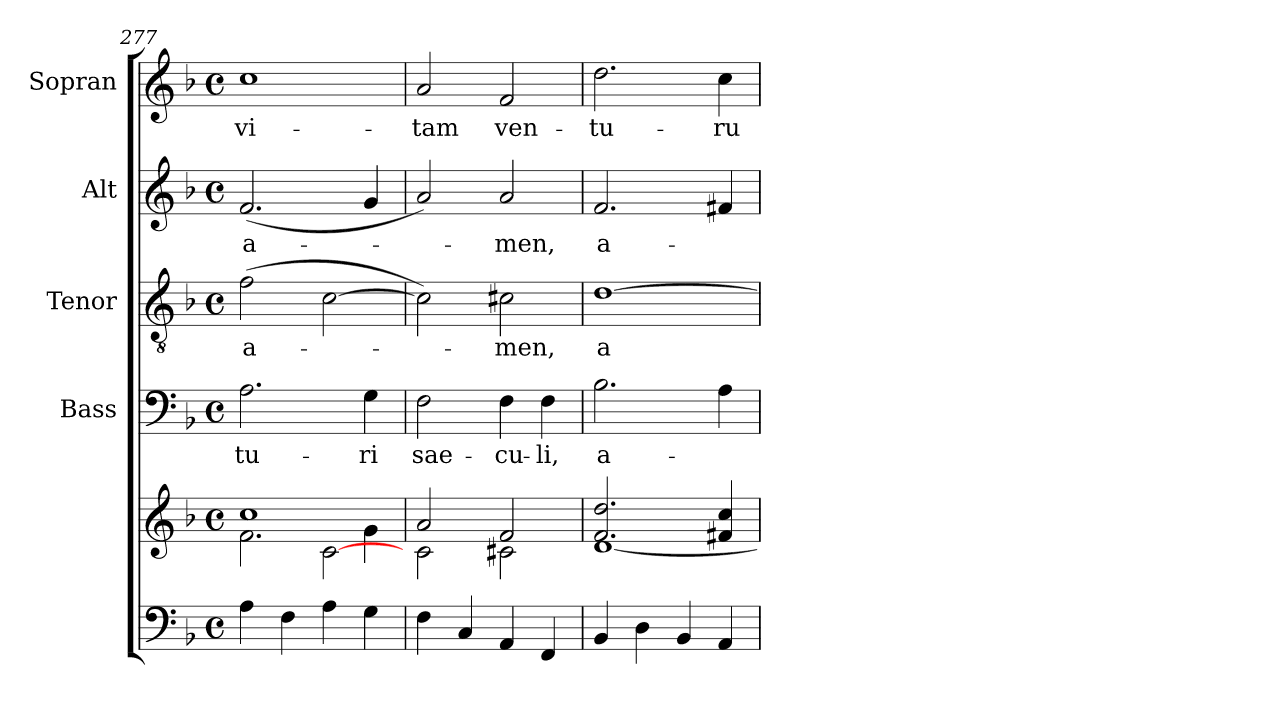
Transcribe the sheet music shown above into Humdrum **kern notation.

**kern	**kern	**kern	**text	**kern	**text	**kern	**text	**kern	**text
*part5	*part5	*part4	*part4	*part3	*part3	*part2	*part2	*part1	*part1
*staff6	*staff5	*staff4	*staff4	*staff3	*staff3	*staff2	*staff2	*staff1	*staff1
*	*	*I"Bass	*	*I"Tenor	*	*I"Alt	*	*I"Sopran	*
*	*	*I'B.	*	*I'T.	*	*I'A.	*	*I'S.	*
*clefF4	*clefG2	*clefF4	*	*clefGv2	*	*clefG2	*	*clefG2	*
*k[b-]	*k[b-]	*k[b-]	*	*k[b-]	*	*k[b-]	*	*k[b-]	*
*F:	*F:	*F:	*	*F:	*	*F:	*	*F:	*
*M4/4	*M4/4	*M4/4	*	*M4/4	*	*M4/4	*	*M4/4	*
*met(c)	*met(c)	*met(c)	*	*met(c)	*	*met(c)	*	*met(c)	*
=277	=277	=277	=277	=277	=277	=277	=277	=277	=277
*	*^	*	*	*	*	*	*	*	*
*	*	*^	*	*	*	*	*	*	*	*
!	!	!	!	!	!LO:LY:b	!	!LO:LY:b	!	!LO:LY:b	!	!LO:LY:b
4A\	1cc	2.f\	2ryy	2.A\	-tu-	(>2f\	a-	(<2.f/	a-	1cc	vi-
4F\	.	.	.	.	.	.	.	.	.	.	.
4A\	.	.	[<2c\	.	.	[2c\	.	.	.	.	.
!	!	!	!	!	!LO:LY:b	!	!	!	!	!	!
4G\	.	4g\	.	4G\	-ri	.	.	4g/	.	.	.
*	*	*v	*v	*	*	*	*	*	*	*	*
=278	=278	=278	=278	=278	=278	=278	=278	=278	=278	=278
!	!	!	!	!LO:LY:b	!	!	!	!	!	!LO:LY:b
4F\	2a/	2c\	2F\	sae-	2c\])	.	2a/)	.	2a/	-tam
4C/	.	.	.	.	.	.	.	.	.	.
!	!	!	!	!LO:LY:b	!	!LO:LY:b	!	!LO:LY:b	!	!LO:LY:b
4AA/	2f/	2c#X\	4F\	-cu-	2c#X\	-men,	2a/	-men,	2f/	ven-
!	!	!	!	!LO:LY:b	!	!	!	!	!	!
4FF/	.	.	4F\	-li,	.	.	.	.	.	.
!!LO:LB:g=z
=279	=279	=279	=279	=279	=279	=279	=279	=279	=279	=279
!	!	!	!	!LO:LY:b	!	!LO:LY:b	!	!LO:LY:b	!	!LO:LY:b
4BB-/	2.f/ 2.dd/	[<1d	2.B-\	a-	[1d	a-	2.f/	a-	2.dd\	-tu-
4D\	.	.	.	.	.	.	.	.	.	.
4BB-/	.	.	.	.	.	.	.	.	.	.
!	!	!	!	!	!	!	!	!	!	!LO:LY:b
4AA/	4f#X/ 4cc/	.	4A\	.	.	.	4f#X/	.	4cc\	-ru
*	*v	*v	*	*	*	*	*	*	*	*
=	=	=	=	=	=	=	=	=	=
*-	*-	*-	*-	*-	*-	*-	*-	*-	*-
